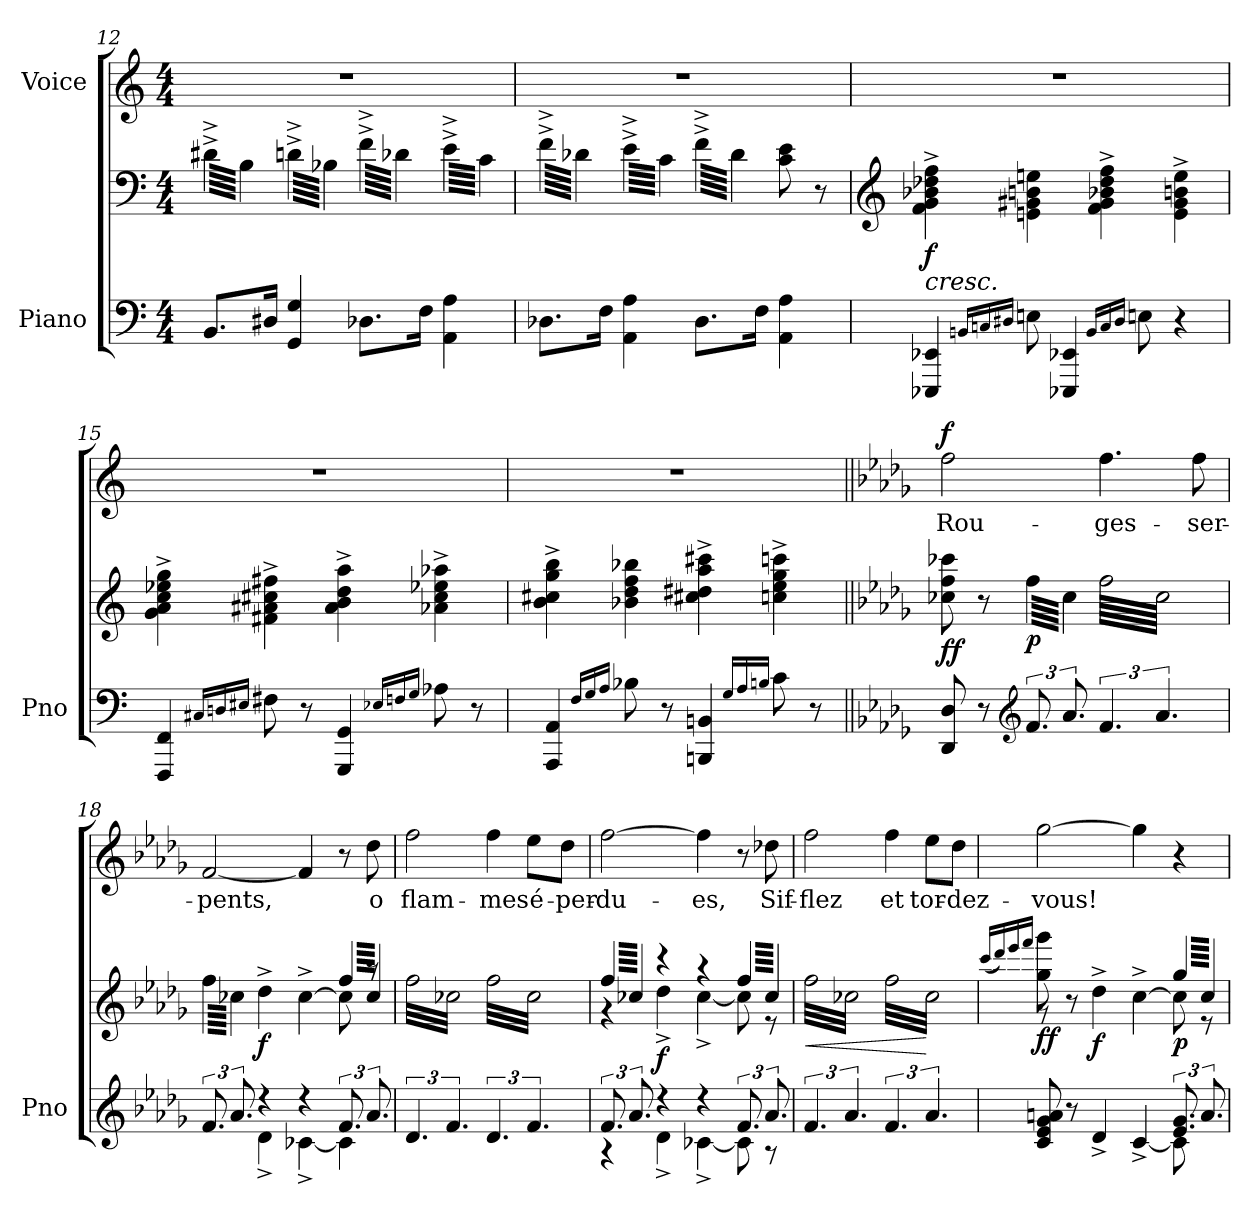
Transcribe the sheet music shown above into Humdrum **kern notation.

**kern	**kern	**dynam	**kern	**text	**dynam
*part2	*part2	*part2	*part1	*part1	*part1
*staff3	*staff2	*staff2/3	*staff1	*staff1	*staff1
*I"Piano	*	*	*I"Voice	*	*
*I'Pno	*	*	*	*	*
*clefF4	*clefF4	*	*clefG2	*	*
*k[]	*k[]	*	*k[]	*	*
*M4/4	*M4/4	*	*M4/4	*	*
=12	=12	=12	=12	=12	=12
*	*tremolo	*	*	*	*
8.BB/L	64d#X^\LLLL	.	1r	.	.
.	64B\	.	.	.	.
.	64d#X^\	.	.	.	.
.	64B\	.	.	.	.
.	64d#X^\	.	.	.	.
.	64B\	.	.	.	.
.	64d#X^\	.	.	.	.
.	64B\	.	.	.	.
.	64d#X^\	.	.	.	.
.	64B\	.	.	.	.
.	64d#X^\	.	.	.	.
.	64B\	.	.	.	.
16D#X/Jk	64d#X^\	.	.	.	.
.	64B\	.	.	.	.
.	64d#X^\	.	.	.	.
.	64B\JJJJ	.	.	.	.
4GG/ 4G/	64dn^\LLLL	.	.	.	.
.	64B-X\	.	.	.	.
.	64dn^\	.	.	.	.
.	64B-X\	.	.	.	.
.	64dn^\	.	.	.	.
.	64B-X\	.	.	.	.
.	64dn^\	.	.	.	.
.	64B-X\	.	.	.	.
.	64dn^\	.	.	.	.
.	64B-X\	.	.	.	.
.	64dn^\	.	.	.	.
.	64B-X\	.	.	.	.
.	64dn^\	.	.	.	.
.	64B-X\	.	.	.	.
.	64dn^\	.	.	.	.
.	64B-X\JJJJ	.	.	.	.
8.D-X\L	64f^\LLLL	.	.	.	.
.	64d-X\	.	.	.	.
.	64f^\	.	.	.	.
.	64d-X\	.	.	.	.
.	64f^\	.	.	.	.
.	64d-X\	.	.	.	.
.	64f^\	.	.	.	.
.	64d-X\	.	.	.	.
.	64f^\	.	.	.	.
.	64d-X\	.	.	.	.
.	64f^\	.	.	.	.
.	64d-X\	.	.	.	.
16F\Jk	64f^\	.	.	.	.
.	64d-X\	.	.	.	.
.	64f^\	.	.	.	.
.	64d-X\JJJJ	.	.	.	.
4AA\ 4A\	64e^\LLLL	.	.	.	.
.	64c\	.	.	.	.
.	64e^\	.	.	.	.
.	64c\	.	.	.	.
.	64e^\	.	.	.	.
.	64c\	.	.	.	.
.	64e^\	.	.	.	.
.	64c\	.	.	.	.
.	64e^\	.	.	.	.
.	64c\	.	.	.	.
.	64e^\	.	.	.	.
.	64c\	.	.	.	.
.	64e^\	.	.	.	.
.	64c\	.	.	.	.
.	64e^\	.	.	.	.
.	64c\JJJJ	.	.	.	.
=13	=13	=13	=13	=13	=13
8.D-X\L	64f^\LLLL	.	1r	.	.
.	64d-X\	.	.	.	.
.	64f^\	.	.	.	.
.	64d-X\	.	.	.	.
.	64f^\	.	.	.	.
.	64d-X\	.	.	.	.
.	64f^\	.	.	.	.
.	64d-X\	.	.	.	.
.	64f^\	.	.	.	.
.	64d-X\	.	.	.	.
.	64f^\	.	.	.	.
.	64d-X\	.	.	.	.
16F\Jk	64f^\	.	.	.	.
.	64d-X\	.	.	.	.
.	64f^\	.	.	.	.
.	64d-X\JJJJ	.	.	.	.
4AA\ 4A\	64e^\LLLL	.	.	.	.
.	64c\	.	.	.	.
.	64e^\	.	.	.	.
.	64c\	.	.	.	.
.	64e^\	.	.	.	.
.	64c\	.	.	.	.
.	64e^\	.	.	.	.
.	64c\	.	.	.	.
.	64e^\	.	.	.	.
.	64c\	.	.	.	.
.	64e^\	.	.	.	.
.	64c\	.	.	.	.
.	64e^\	.	.	.	.
.	64c\	.	.	.	.
.	64e^\	.	.	.	.
.	64c\JJJJ	.	.	.	.
8.D-\L	64f^\LLLL	.	.	.	.
.	64d-\	.	.	.	.
.	64f^\	.	.	.	.
.	64d-\	.	.	.	.
.	64f^\	.	.	.	.
.	64d-\	.	.	.	.
.	64f^\	.	.	.	.
.	64d-\	.	.	.	.
.	64f^\	.	.	.	.
.	64d-\	.	.	.	.
.	64f^\	.	.	.	.
.	64d-\	.	.	.	.
16F\Jk	64f^\	.	.	.	.
.	64d-\	.	.	.	.
.	64f^\	.	.	.	.
.	64d-\JJJJ	.	.	.	.
*	*Xtremolo	*	*	*	*
4AA\ 4A\	8c\ 8e\	.	.	.	.
.	.	.	.	.	.
.	.	.	.	.	.
.	.	.	.	.	.
.	.	.	.	.	.
.	.	.	.	.	.
.	.	.	.	.	.
.	.	.	.	.	.
.	8r	.	.	.	.
=14	=14	=14	=14	=14	=14
*	*clefG2	*	*	*	*
!	!LO:TX:b:i:t=cresc.	!	!	!	!
!	!	!LO:DY:b	!	!	!
4EEE-X/ 4EE-X/	4f\^ 4g\^ 4b-X\^ 4dd-X\^ 4ff\^	f	1r	.	.
16qBBn/LL	.	.	.	.	.
16qCn/	.	.	.	.	.
16qD#X/JJ	.	.	.	.	.
8En\	4en\ 4g#X\ 4bn\ 4een\	.	.	.	.
4EEE-X/ 4EE-X/	.	.	.	.	.
.	4f\^ 4g#\^ 4b-X\^ 4dd-\^ 4ff\^	.	.	.	.
16qBB/LL	.	.	.	.	.
16qC/	.	.	.	.	.
16qD#/JJ	.	.	.	.	.
8En\	.	.	.	.	.
4r	4e\^ 4g#\^ 4bn\^ 4ee\^	.	.	.	.
!!LO:LB:g=z
=15	=15	=15	=15	=15	=15
4FFF/ 4FF/	4g\^ 4a\^ 4cc\^ 4ee-X\^ 4gg\^	.	1r	.	.
16qC#X/LL	.	.	.	.	.
16qDn/	.	.	.	.	.
16qE#X/JJ	.	.	.	.	.
8F#X\	4f#X\^ 4a#X\^ 4cc#X\^ 4ff#X\^	.	.	.	.
8r	.	.	.	.	.
4GGG/ 4GG/	4a#\^ 4b\^ 4dd\^ 4aa\^	.	.	.	.
16qE-X/LL	.	.	.	.	.
16qFn/	.	.	.	.	.
16qG/JJ	.	.	.	.	.
8A-X\	4a-X\^ 4cc#\^ 4ee-X\^ 4aa-X\^	.	.	.	.
8r	.	.	.	.	.
=16	=16	=16	=16	=16	=16
4AAA/ 4AA/	4b\^ 4cc#X\^ 4gg\^ 4bb\^	.	1r	.	.
16qF/LL	.	.	.	.	.
16qG/	.	.	.	.	.
16qA/JJ	.	.	.	.	.
8B-X\	4b-X\ 4dd\ 4ff\ 4bb-X\	.	.	.	.
8r	.	.	.	.	.
4BBBn/ 4BBn/	4cc#X\^ 4dd#X\^ 4aa\^ 4ccc#X\^	.	.	.	.
16qG/LL	.	.	.	.	.
16qA/	.	.	.	.	.
16qBn/JJ	.	.	.	.	.
8c\	4ccn\^ 4ee\^ 4gg\^ 4cccn\^	.	.	.	.
8r	.	.	.	.	.
=17||	=17||	=17||	=17||	=17||	=17||
*k[b-e-a-d-g-]	*k[b-e-a-d-g-]	*	*k[b-e-a-d-g-]	*	*
!	!	!LO:DY:b	!	!LO:LY:b	!LO:DY:a
8DD-/ 8D-/	8cc-X\ 8ff\ 8ccc-X\	ff	2ff\	Rou-	f
8r	8r	.	.	.	.
*clefG2	*	*	*	*	*
!	!	!LO:DY:b	!	!	!
*	*tremolo	*	*	*	*
12.f/	64ff\LLLL	p	.	.	.
.	64cc-\	.	.	.	.
.	64ff\	.	.	.	.
.	64cc-\	.	.	.	.
.	64ff\	.	.	.	.
.	64cc-\	.	.	.	.
.	64ff\	.	.	.	.
.	64cc-\	.	.	.	.
12.a-/	64ff\	.	.	.	.
.	64cc-\	.	.	.	.
.	64ff\	.	.	.	.
.	64cc-\	.	.	.	.
.	64ff\	.	.	.	.
.	64cc-\	.	.	.	.
.	64ff\	.	.	.	.
.	64cc-\JJJJ	.	.	.	.
!	!	!	!	!LO:LY:b	!
6.f/	64ff\LLLL	.	4.ff\	-ges-	.
.	64cc-\	.	.	.	.
.	64ff\	.	.	.	.
.	64cc-\	.	.	.	.
.	64ff\	.	.	.	.
.	64cc-\	.	.	.	.
.	64ff\	.	.	.	.
.	64cc-\	.	.	.	.
.	64ff\	.	.	.	.
.	64cc-\	.	.	.	.
.	64ff\	.	.	.	.
.	64cc-\	.	.	.	.
.	64ff\	.	.	.	.
.	64cc-\	.	.	.	.
.	64ff\	.	.	.	.
.	64cc-\	.	.	.	.
6.a-/	64ff\	.	.	.	.
.	64cc-\	.	.	.	.
.	64ff\	.	.	.	.
.	64cc-\	.	.	.	.
.	64ff\	.	.	.	.
.	64cc-\	.	.	.	.
.	64ff\	.	.	.	.
.	64cc-\	.	.	.	.
!	!	!	!	!LO:LY:b	!
.	64ff\	.	8ff\	-ser-	.
.	64cc-\	.	.	.	.
.	64ff\	.	.	.	.
.	64cc-\	.	.	.	.
.	64ff\	.	.	.	.
.	64cc-\	.	.	.	.
.	64ff\	.	.	.	.
.	64cc-\JJJJ	.	.	.	.
=18	=18	=18	=18	=18	=18
*^	*^	*	*	*	*
!	!LO:N:vis=4	!	!LO:N:vis=4	!	!	!LO:LY:b	!
12.f/	8ryy	64ff\LLLL	8ryy	.	[2f/	-pents,	.
.	.	64cc-X\	.	.	.	.	.
.	.	64ff\	.	.	.	.	.
.	.	64cc-X\	.	.	.	.	.
.	.	64ff\	.	.	.	.	.
.	.	64cc-X\	.	.	.	.	.
.	.	64ff\	.	.	.	.	.
.	.	64cc-X\	.	.	.	.	.
12.a-/	8ryy	64ff\	8ryy	.	.	.	.
.	.	64cc-X\	.	.	.	.	.
.	.	64ff\	.	.	.	.	.
.	.	64cc-X\	.	.	.	.	.
.	.	64ff\	.	.	.	.	.
.	.	64cc-X\	.	.	.	.	.
.	.	64ff\	.	.	.	.	.
.	.	64cc-X\JJJJ	.	.	.	.	.
*	*	*Xtremolo	*	*	*	*	*
!	!	!	!	!LO:DY:b	!	!	!
4r	4d-^\	4dd-^\	4ryy	f	.	.	.
.	.	.	.	.	.	.	.
.	.	.	.	.	.	.	.
.	.	.	.	.	.	.	.
.	.	.	.	.	.	.	.
.	.	.	.	.	.	.	.
.	.	.	.	.	.	.	.
.	.	.	.	.	.	.	.
4r	[4c-X^\	[<4cc-^\	4ryy	.	4f/]	.	.
*	*	*tremolo	*	*	*	*	*
12.f/	4c-\]	8cc-\]	64ff/LLLL	.	8r	.	.
.	.	.	64cc-/	.	.	.	.
.	.	.	64ff/	.	.	.	.
.	.	.	64cc-/	.	.	.	.
.	.	.	64ff/	.	.	.	.
.	.	.	64cc-/	.	.	.	.
.	.	.	64ff/	.	.	.	.
.	.	.	64cc-/	.	.	.	.
!	!	!	!	!	!	!LO:LY:b	!
12.a-/	.	8r	64ff/	.	8dd-\	o	.
.	.	.	64cc-/	.	.	.	.
.	.	.	64ff/	.	.	.	.
.	.	.	64cc-/	.	.	.	.
.	.	.	64ff/	.	.	.	.
.	.	.	64cc-/	.	.	.	.
.	.	.	64ff/	.	.	.	.
.	.	.	64cc-/JJJJ	.	.	.	.
*v	*v	*	*	*	*	*	*
!!LO:PB:g=z
=19	=19	=19	=19	=19	=19	=19
!	!	!	!	!	!LO:LY:b	!
*	*v	*v	*	*	*	*
6.d-/	32ff\LLL	.	2ff\	flam-	.
.	.	.	.	.	.
.	32cc-X\	.	.	.	.
.	.	.	.	.	.
.	32ff\	.	.	.	.
.	.	.	.	.	.
.	32cc-X\	.	.	.	.
.	.	.	.	.	.
.	32ff\	.	.	.	.
.	32cc-X\	.	.	.	.
.	32ff\	.	.	.	.
.	32cc-X\	.	.	.	.
6.f/	32ff\	.	.	.	.
.	32cc-X\	.	.	.	.
.	32ff\	.	.	.	.
.	32cc-X\	.	.	.	.
.	32ff\	.	.	.	.
.	32cc-X\	.	.	.	.
.	32ff\	.	.	.	.
.	32cc-X\JJJ	.	.	.	.
!	!	!	!	!LO:LY:b	!
6.d-/	32ff\LLL	.	4ff\	-mes	.
.	32cc-\	.	.	.	.
.	32ff\	.	.	.	.
.	32cc-\	.	.	.	.
.	32ff\	.	.	.	.
.	32cc-\	.	.	.	.
.	32ff\	.	.	.	.
.	32cc-\	.	.	.	.
!	!	!	!	!LO:LY:b	!
6.f/	32ff\	.	8ee-\L	é-	.
.	32cc-\	.	.	.	.
.	32ff\	.	.	.	.
.	32cc-\	.	.	.	.
!	!	!	!	!LO:LY:b	!
.	32ff\	.	8dd-\J	-per-	.
.	32cc-\	.	.	.	.
.	32ff\	.	.	.	.
.	32cc-\JJJ	.	.	.	.
=20	=20	=20	=20	=20	=20
*^	*^	*	*	*	*
!	!LO:N:vis=4	!	!LO:N:vis=4	!	!	!LO:LY:b	!
12.f/	8r	64ff/LLLL	8r	.	[2ff\	-du-	.
.	.	64cc-X/	.	.	.	.	.
.	.	64ff/	.	.	.	.	.
.	.	64cc-X/	.	.	.	.	.
.	.	64ff/	.	.	.	.	.
.	.	64cc-X/	.	.	.	.	.
.	.	64ff/	.	.	.	.	.
.	.	64cc-X/	.	.	.	.	.
12.a-/	8ryy	64ff/	8ryy	.	.	.	.
.	.	64cc-X/	.	.	.	.	.
.	.	64ff/	.	.	.	.	.
.	.	64cc-X/	.	.	.	.	.
.	.	64ff/	.	.	.	.	.
.	.	64cc-X/	.	.	.	.	.
.	.	64ff/	.	.	.	.	.
.	.	64cc-X/JJJJ	.	.	.	.	.
*	*	*Xtremolo	*	*	*	*	*
!	!	!	!	!LO:DY:b	!	!	!
4r	4d-^\	4r	4dd-^\	f	.	.	.
.	.	.	.	.	.	.	.
.	.	.	.	.	.	.	.
.	.	.	.	.	.	.	.
.	.	.	.	.	.	.	.
.	.	.	.	.	.	.	.
.	.	.	.	.	.	.	.
.	.	.	.	.	.	.	.
!	!	!	!	!	!	!LO:LY:b	!
4r	[4c-X^\	4r	[4cc-^\	.	4ff\]	-es,	.
*	*	*tremolo	*	*	*	*	*
12.f/	8c-\]	64ff/LLLL	8cc-\]	.	8r	.	.
.	.	64cc-/	.	.	.	.	.
.	.	64ff/	.	.	.	.	.
.	.	64cc-/	.	.	.	.	.
.	.	64ff/	.	.	.	.	.
.	.	64cc-/	.	.	.	.	.
.	.	64ff/	.	.	.	.	.
.	.	64cc-/	.	.	.	.	.
!	!	!	!	!	!	!LO:LY:b	!
12.a-/	8r	64ff/	8r	.	8dd-X\	Sif-	.
.	.	64cc-/	.	.	.	.	.
.	.	64ff/	.	.	.	.	.
.	.	64cc-/	.	.	.	.	.
.	.	64ff/	.	.	.	.	.
.	.	64cc-/	.	.	.	.	.
.	.	64ff/	.	.	.	.	.
.	.	64cc-/JJJJ	.	.	.	.	.
=21	=21	=21	=21	=21	=21	=21	=21
!	!	!	!	!LO:HP:b	!	!LO:LY:b	!
*v	*v	*	*	*	*	*	*
*	*v	*v	*	*	*	*
6.f/	32ff\LLL	<	2ff\	-flez	.
.	.	.	.	.	.
.	32cc-X\	.	.	.	.
.	.	.	.	.	.
.	32ff\	.	.	.	.
.	.	.	.	.	.
.	32cc-X\	.	.	.	.
.	.	.	.	.	.
.	32ff\	.	.	.	.
.	32cc-X\	.	.	.	.
.	32ff\	.	.	.	.
.	32cc-X\	.	.	.	.
6.a-/	32ff\	.	.	.	.
.	32cc-X\	.	.	.	.
.	32ff\	.	.	.	.
.	32cc-X\	.	.	.	.
.	32ff\	.	.	.	.
.	32cc-X\	.	.	.	.
.	32ff\	.	.	.	.
.	32cc-X\JJJ	.	.	.	.
!	!	!	!	!LO:LY:b	!
6.f/	32ff\LLL	.	4ff\	et	.
.	32cc-\	.	.	.	.
.	32ff\	.	.	.	.
.	32cc-\	.	.	.	.
.	32ff\	.	.	.	.
.	32cc-\	.	.	.	.
.	32ff\	.	.	.	.
.	32cc-\	.	.	.	.
!	!	!	!	!LO:LY:b	!
6.a-/	32ff\	[	8ee-\L	tor-	.
.	32cc-\	.	.	.	.
.	32ff\	.	.	.	.
.	32cc-\	.	.	.	.
!	!	!	!	!LO:LY:b	!
.	32ff\	.	8dd-\J	-dez-	.
.	32cc-\	.	.	.	.
.	32ff\	.	.	.	.
.	32cc-\JJJ	.	.	.	.
*	*Xtremolo	*	*	*	*
=22	=22	=22	=22	=22	=22
.	(16qccc/LL	.	.	.	.
.	16qddd-/)	.	.	.	.
.	16qeee-/	.	.	.	.
.	16qfff/JJ	.	.	.	.
*^	*^	*	*	*	*
!	!	!	!	!LO:DY:b	!	!LO:LY:b	!
8c/ 8e-/ 8g-/ 8an/	8ryy	8gg-\ 8ggg-\	8r	ff	[2gg-\	-vous!	.
.	.	.	.	.	.	.	.
.	.	.	.	.	.	.	.
.	.	.	.	.	.	.	.
8r	8ryy	8r	8ryy	.	.	.	.
.	.	.	.	.	.	.	.
.	.	.	.	.	.	.	.
.	.	.	.	.	.	.	.
!	!	!	!	!LO:DY:b	!	!	!
4ryy	4d-^/	4ryy	4dd-^\	f	.	.	.
4ryy	[<4c^/	4ryy	[4cc^\	.	4gg-\]	.	.
!	!	!	!	!LO:DY:b	!	!	!
*	*	*tremolo	*	*	*	*	*
12.e-/ 12.g-/	8c\]	64gg-/LLLL	8cc\]	p	4r	.	.
.	.	64cc/	.	.	.	.	.
.	.	64gg-/	.	.	.	.	.
.	.	64cc/	.	.	.	.	.
.	.	64gg-/	.	.	.	.	.
.	.	64cc/	.	.	.	.	.
.	.	64gg-/	.	.	.	.	.
.	.	64cc/	.	.	.	.	.
12.a/	8ryy	64gg-/	8r	.	.	.	.
.	.	64cc/	.	.	.	.	.
.	.	64gg-/	.	.	.	.	.
.	.	64cc/	.	.	.	.	.
.	.	64gg-/	.	.	.	.	.
.	.	64cc/	.	.	.	.	.
.	.	64gg-/	.	.	.	.	.
.	.	64cc/JJJJ	.	.	.	.	.
*	*	*Xtremolo	*	*	*	*	*
.	.	.	.	.	.	.	.
.	.	.	.	.	.	.	.
.	.	.	.	.	.	.	.
.	.	.	.	.	.	.	.
.	.	.	.	.	.	.	.
.	.	.	.	.	.	.	.
.	.	.	.	.	.	.	.
.	.	.	.	.	.	.	.
*v	*v	*	*	*	*	*	*
*	*v	*v	*	*	*	*
=	=	=	=	=	=
*-	*-	*-	*-	*-	*-
